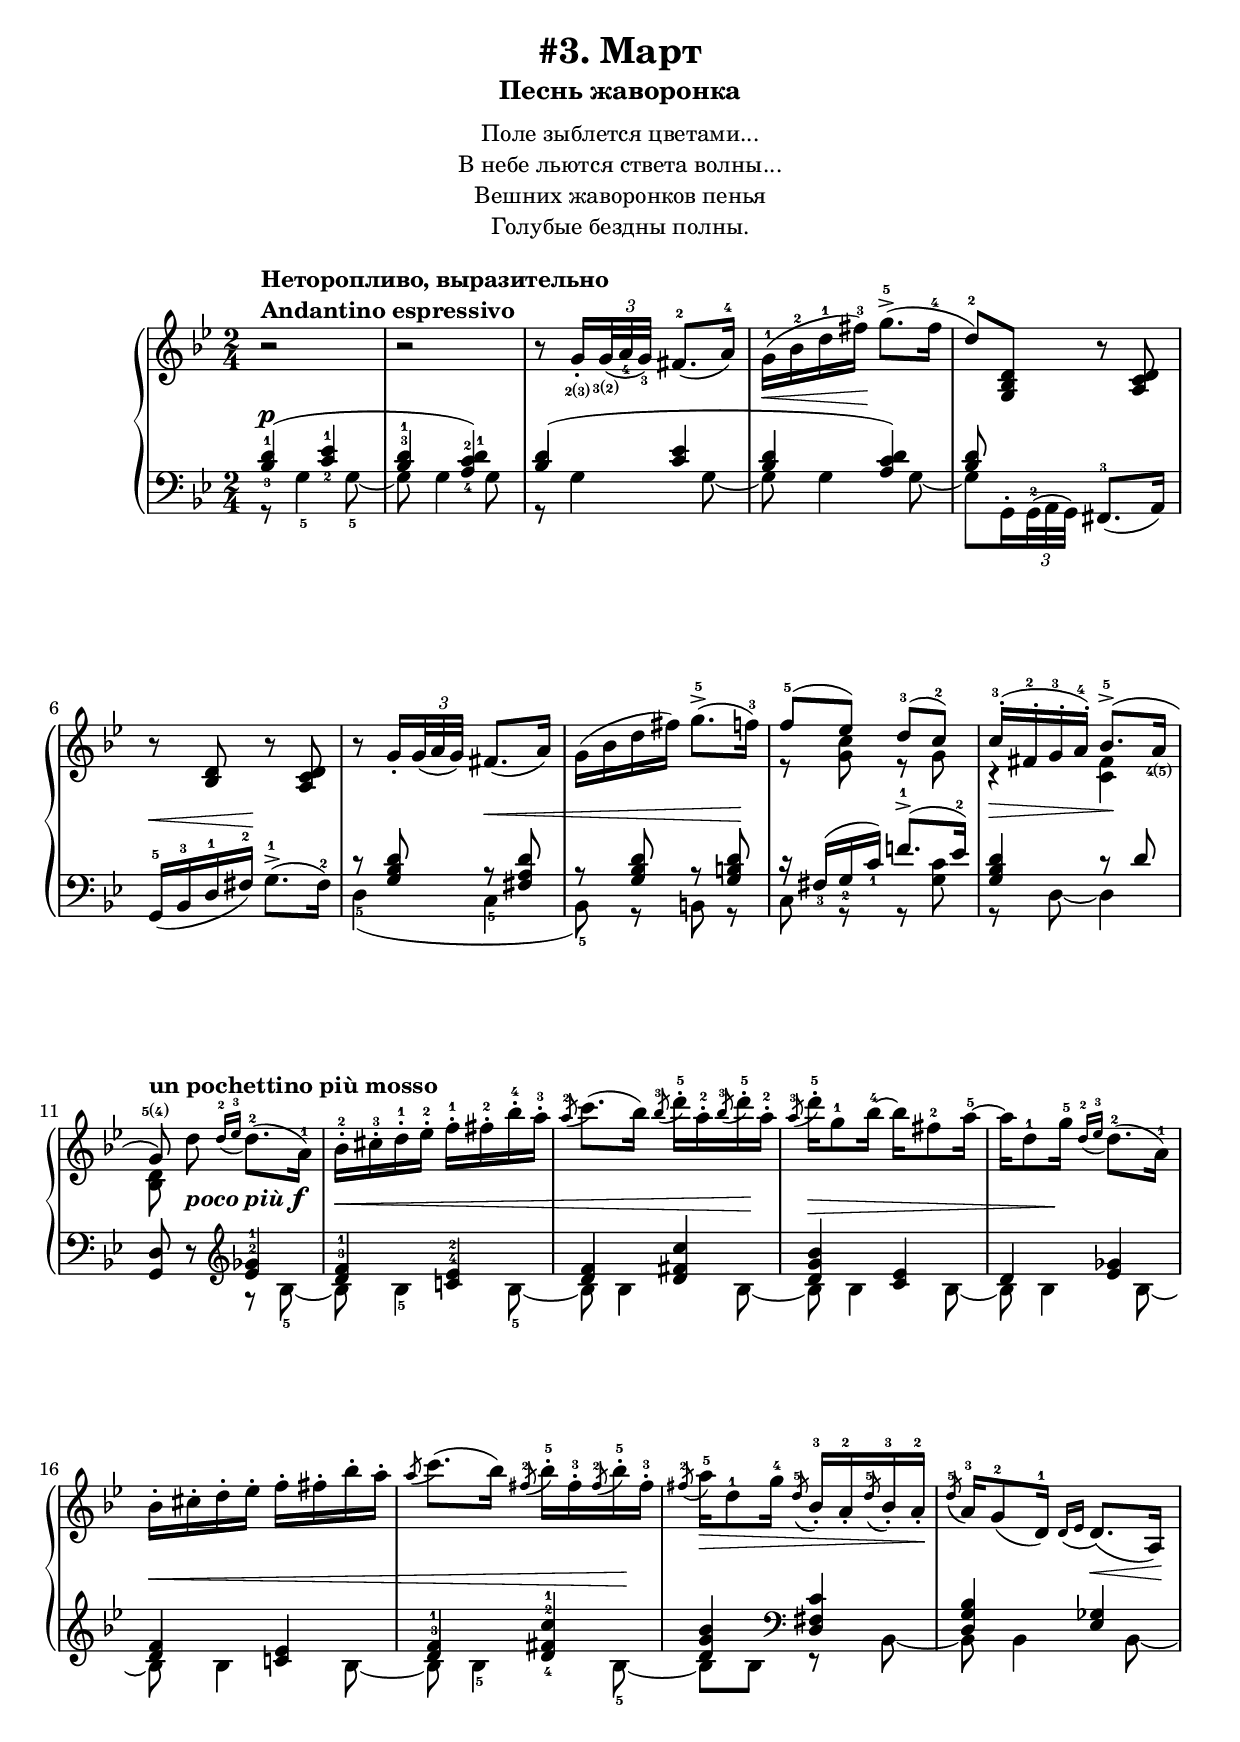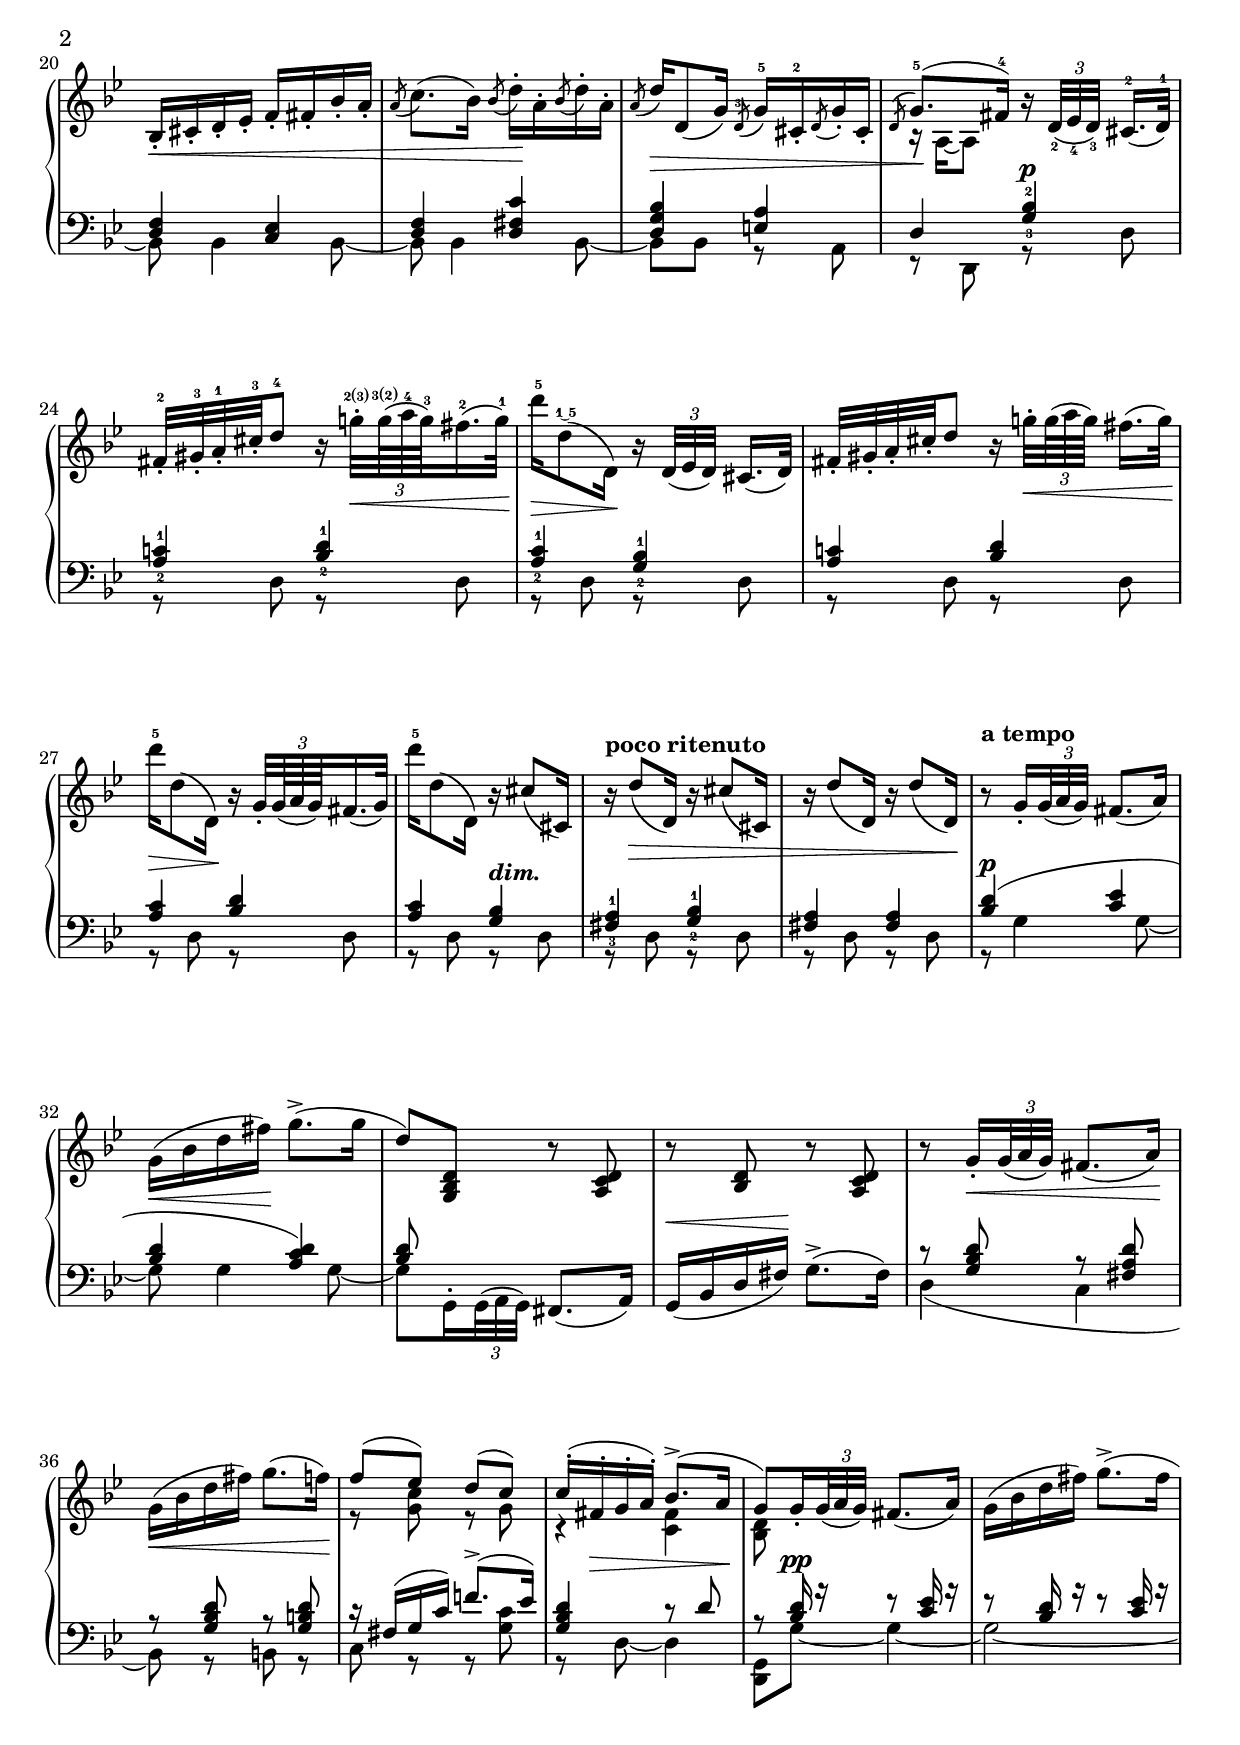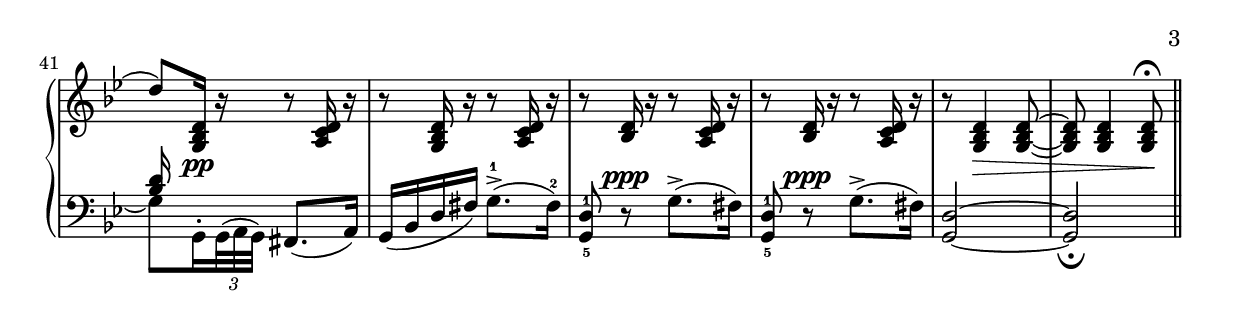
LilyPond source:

\version "2.18.2"
% vim:set ai ts=4 sw=4 sts=4 et :
\header {
    title="#3. Март"
    subtitle="Песнь жаворонка"
}
\markup {
    \fill-line {
        \center-column {
            \null
            \line { Поле зыблется цветами... }
            \line { В небе льются ствета волны... }
            \line { Вешних жаворонков пенья }
            \line { Голубые бездны полны. }
            \null
        }
    }
}

\new PianoStaff <<
    \new Staff <<
        \clef "treble"
        \key g \minor
        \time 2/4
        \new Voice {
            %\voiceOneStyle
            \relative c''{
                % --- 1
                \oneVoice
                \override Fingering.font-size = #-7
                \override TupletBracket.bracket-visibility = #'if-no-beam
                \override Fingering.staff-padding = #'()
                    r2
                    ^\markup {
                        \column {
                            \bold {
                                \line { Неторопливо, выразительно }
                                \line { Andantino espressivo }
                            }
                        }
                    } |
                % --- 2
                    r |
                % --- 3
                    r8
                    g16_.
                    _\finger \markup { \concat { 2(3) } }
                    \tuplet 3/2 {
                        <g>32
                        _\finger \markup { \concat { 3(2) } }
                        _( <a_4> <g_3> ) }
                    fis8.-2 _( a16-4 ) |
                % --- 4
                    g-1 ( \< bes-2 d-1 fis-3 ) \! g8.->-5 ( fis16-4 |
                % --- 5
                    d8-2 ) <g,, bes d>
                    r <a c d> | 
                % --- 6
                    r <bes d> r <a c d> |
                % --- 7
                    r
                    g'16_.
                    \tuplet 3/2 { g32 _( a g ) }
                    fis8. _( a16 ) |
                % --- 8
                    g ( bes d fis ) g8.->-5 ( f16-3 ) |
                % --- 9
                \voiceOne
                    f8-5 ( ees ) d-3( c-2 ) |
                % --- 10
                    c16-.-3 ( fis,-.-2 g-.-3 a-.-4 ) bes8.->-5 ( a16
                        _\finger \markup { \concat { 4(5) } }
                        | 
                % --- 11
                \autoBeamOff
                    g8
                    \finger \markup { \concat { 5(4) } }
                    )
                    ^\markup { \bold { un pochettino più mosso } }
                \oneVoice
                    d'
                    _\markup { \bold { \italic { poco più } } \dynamic f }
                \autoBeamOn
                    \grace { d16-2 _( ees-3 }
                    d8.-2 )( a16-1 ) |
                % --- 12
                    bes-.-2 cis-.-3 d-.-1 ees-.-2 f-.-1 fis-.-2 bes-.-4 a-.-3 |
                % --- 13
                    \acciaccatura a8-2
                    c8. ( bes16 )
                    \acciaccatura bes8-3
                    d16-.-5 a-.-2
                    \acciaccatura bes8-3
                    d16-.-5 a-.-2 |
                % --- 14
                    \acciaccatura a8-3
                    d16-.-5 g,8-1 bes16-4 ~ bes fis8-2 a16-5 ~ |
                % --- 15
                    a d,8-1 g16-5
                    \grace { d16-2 _( ees-3 }
                    d8.-2 ) ( a16-1 ) |
                % --- 16
                    bes16-. cis-. d-. ees-. f-. fis-. bes-. a-. |
                % --- 17
                    \acciaccatura a8
                    c8. ( bes16 )
                    \acciaccatura fis8-2
                    bes16-.-5 fis-.-3
                    \acciaccatura fis8-2
                    bes16-.-5 fis-.-3 |
                % --- 18
                    \acciaccatura fis8-2
                    a16-5 \> d,8-1 g16-4
                    \acciaccatura d8-5
                    bes16_.-3 a_.-2
                    \acciaccatura d8-5
                    bes16_.-3 a_.-2 \! |
                % --- 19
                    \acciaccatura d8-5
                    a16-3 g8-2 _( d16-1 )
                    \grace { d16 _( ees }
                    d8. ) \< _( a16 ) \! |
                % --- 20
                    bes_. \< cis_. d_. ees_. f_. fis_. bes_. a_. |
                % --- 21
                    \acciaccatura a8
                    c8. ( bes16 )
                    \acciaccatura bes8
                    d16-. \! a-.
                    \acciaccatura bes8
                    d16-. a-. |
                % --- 22
                    \acciaccatura a8
                    d16 \> d,8 ( g16 )
                    \acciaccatura d8-3
                    g16-5 cis,_.-2
                    \acciaccatura d8
                    g16_. cis,_. |
                % --- 23
                \voiceOne
                    \acciaccatura d8
                    g8.-5 ^( \! fis16-4 )
                \oneVoice
                    r
                    \tuplet 3/2 { d32_2 _( [ ees_4 d_3 ) ] }
                    cis16.-2 _( d32-1 ) | \break
                % --- 24
                    fis32-.-2 gis-.-3 a-.-1 cis-.-3 d8-4 r16 g!32-.
                        \finger \markup { \concat { 2(3) } }
                        \<
                    \tuplet 3/2 { g64
                        \finger \markup { \concat { 3(2) } }
                        ( a-4 g-3 ) }
                    fis16.-2 ( g32-1 ) \! |
                % --- 25
                    d'16-5 \> d,8
                        \finger \markup \tied-lyric #"1~5"
                        ( d,16 ) \! r
                    \tuplet 3/2 { d32 [ ( ees d ) ] }
                    cis16. ( d32 ) |
                % --- 26
                    fis32-. gis-. a-. cis-. d8 r16 g!32-. \< [
                    \tuplet 3/2 { g64 ( a g ) ] }
                    fis16. ( g32 ) \! | \break
                % --- 27
                    d'16-5 \> d,8 ( d,16 ) \! r g32-.
                    \tuplet 3/2 { g64 ( a g ) }
                    fis16. ( g32 ) |
                % --- 28
                    d''16-5 d,8 ( d,16 ) r cis'8 ( cis,16 ) |
                % --- 29
                    r
                    ^\markup { \bold { poco ritenuto } }
                    d'8 \> ( d,16 ) r cis'8 ( cis,16 ) |
                % --- 30
                    r d'8 ( d,16 ) r d'8 ( d,16 ) \! |
                % --- 31
                    r8
                    ^\markup { \bold { a tempo } }
                    g16-.
                    \tuplet 3/2 { g32 ( a g ) }
                    fis8. ( a16 ) | \break
                % --- 32
                    g \< ( bes d fis \! ) g8.-> ( g16 |
                % --- 33
                    d8 ) <g,, bes d> r <a c d> |
                % --- 34
                    r <bes d> r <a c d> |
                % --- 35
                    r g'16-. \<
                    \tuplet 3/2 { g32 ( a g ) }
                    fis8. ( a16 ) \! | \break
                % --- 36
                    g \< ( bes d fis ) g8. ( f16 ) \! |
                % --- 37
                \voiceOne
                    f8 ( ees ) d ( c ) |
                % --- 38
                    c16-. ( fis,-. \> g-. a-. )  bes8.-> ( a16 \! |
                % --- 39
                    g8 )
                \oneVoice
                    g16-.
                    \tuplet 3/2 { g32 ( a g ) }
                    fis8. ( a16 ) |
                % --- 40
                    g16 ( bes d fis ) g8.-> ( fis16 | \break
                % --- 41
                    d8 ) <g,, bes d>16 \pp r r8 <a c d>16 r |
                % --- 42
                    r8 <g bes d>16 r r8 <a c d>16 r |
                % --- 43
                    r8 <bes d>16 r r8 <a c d>16 r |
                % --- 44
                    r8 <bes d>16 r r8 <a c d>16 r |
                % --- 45
                    r8 <g bes d>4 \> <g bes d>8 ~ |
                % --- 46
                    <g bes d> <g bes d>4 <g bes d>8 \fermata \!
                \bar "||"
            }
        }
        \new Voice {
            \voiceTwo
            \relative c'{
                % --- 1..8
                    s2 | s | s | s | s | s | s | s |
                % --- 9
                    r8 <g' c> r g |
                % --- 10
                    r4 \> <fis c> \! |
                % --- 11
                    <bes, d>8 s4. |
                % --- 12..22
                    s2 | s | s | s | s | s | s | s | s | s | s |
                % --- 23
                    r16 a ~ a8 s4 |
                % --- 24..36
                    s2 | s | s | s | s | s | s | s | s | s | s | s | s |
                % --- 37
                    r8 <g' c> r g |
                % --- 38
                    r4 <c, fis> |
                % --- 39
                    <bes d>8
            }
        }
    >>
    \new Staff <<
        \clef "bass"
        \key g \minor
        \new Voice {
            \voiceOne
            %\voiceOneStyle
            \override Fingering.font-size = #-7
            \dynamicUp
            \relative c' {
                % --- 1
                \override Fingering.staff-padding = #'()
                    <bes-3 d-1>4 ( \p <c-2 ees-1> |
                % --- 2
                    <bes^3 d-1> <a-4 c-2 d-1> ) |
                % --- 3
                    <bes d> ( <c ees> |
                % --- 4
                    <bes d> <a c d> ) |
                % --- 5
                    <bes d>8 s
                \oneVoice
                    <fis,-3>8. ( a16 ) |
                % --- 6
                    g16-5 ( \< bes-3 d-1 fis-2 ) \! g8.-1-> ( fis16-2 ) |
                % --- 7
                \voiceOne
                    r8 <g bes d> r \< <fis a d> |
                % --- 8
                    r8 <g bes d> r <g b d> \! |
                % --- 9
                    r16 fis_3 ( g_2 c_1 ) f!8.^1-> ( ees16^2 ) |
                % --- 10
                    <g, bes d>4 r8 d' |
                % --- 11
                \oneVoice
                    <g,, d'> r
                \clef "treble"
                \voiceOne
                    <ees''^2 ges^1>4 |
                % --- 12
                    <d^3 f^1> <c!^4 ees^2> |
                % --- 13
                    <d f> <d fis c'> |
                % --- 14
                    <d g bes> <c ees> |
                % --- 15
                    d <ees ges> |
                % --- 16
                    <d f> <c! ees> |
                % --- 17
                    <d^3 f^1> <d-4 fis-2 c'-1> |
                % --- 18
                    <d g bes>
                \clef "bass"
                    <d, fis c'> |
                % --- 19
                    <d g bes> <ees ges> |
                % --- 20
                    <d f> <c ees> |
                % --- 21
                    <d f> <d fis c'> |
                % --- 22
                    <d g bes> <e a> |
                % --- 23
                    d <g-3 bes-2> \p |
                % --- 24
                    <a-2 c!-1> <bes-2 d-1> |
                % --- 25
                    <a-2 c-1> <g-2 bes-1> |
                % --- 26
                    <a c!> <bes d> |
                % --- 27
                    <a c> <bes d> |
                % --- 28
                    <a c> <g bes>
                    ^\markup { \bold { \italic { dim. } } } |
                % --- 29
                    <fis-3 a-1> <g-2 bes-1> |
                % --- 30
                    <fis a> <fis a> |
                % --- 31
                    <bes d> ( \p <c ees> |
                % --- 32
                    <bes d> <a c d> ) |
                % --- 33
                    <bes d>8 s
                \oneVoice
                    fis,8. ( a16 ) |
                % --- 34
                    g \< ( bes d fis \! ) g8.-> ( fis16 ) |
                % --- 35
                \voiceOne
                    r8 <g bes d> r <fis a d> |
                % --- 36
                    r <g bes d> r <g b d> |
                % --- 37
                    r16 fis ( g c ) f!8.-> ( ees16 ) |
                % --- 38
                    <g, bes d>4 r8 d'8 |
                % --- 39
                    r8 <bes d>16 \pp r r8 <c ees>16 r |
                % --- 40
                    r8 <bes d>16 r16 r8 <c ees>16 r |
                % --- 41
                    <bes d> s8.
                \oneVoice
                    fis,8. ( a16 ) |
                % --- 42
                    g ( bes d fis ) g8.-1-> ( fis16-2 ) |
                % --- 43
                    <g,-5 d'-1>8 r \ppp g'8.-> ( fis16 ) |
                % --- 44
                    <g,-5 d'-1>8 r \ppp g'8.-> ( fis16 ) |
                % --- 45
                    <g, d'>2 ~ |
                % --- 46
                    <g d'> _\fermata
                \bar "||"
            }
        }
        \new Voice {
            \voiceTwo
            \override Fingering.font-size = #-7
            \override TupletBracket.bracket-visibility = #'if-no-beam
            \dynamicUp
            \relative c' {
                % --- 1
                    r8 g4-5 g8-5 ~ |
                % --- 2
                    g g4 g8 |
                % --- 3
                    r g4 g8 ~ |
                % --- 4
                    g g4 g8 ~ |
                % --- 5
                \override Fingering.staff-padding = #'()
                    g8 g,16^.
                    \tuplet 3/2 { g32^2^( a g) }
                    s4 |
                % --- 6
                    s2 |
                % --- 7
                    d'4-5 ( c-5 |
                % --- 8
                    bes8-5 ) r b r |
                % --- 9
                    c r r <g' c> |
                % --- 10
                    r d ~ d4 |
                % --- 11
                    s4 r8 bes'8-5 ~ |
                % --- 12
                    bes \< bes4-5 bes8-5 ~ |
                % --- 13
                    bes bes4 bes8 \! ~ |
                % --- 14
                    bes \> bes4 bes8 ~ |
                % --- 15
                    bes bes4 \! bes8 ~ |
                % --- 16
                    bes \< bes4 bes8 ~ |
                % --- 17
                    bes bes4-5 bes8-5 \! ~ |
                % --- 18
                    bes bes r bes, ~ |
                % --- 19
                    bes bes4 bes8 ~ |
                % --- 20
                    bes bes4 bes8 ~ |
                % --- 21
                    bes bes4 bes8 ~ |
                % --- 22
                    bes bes r a |
                % --- 23
                    r d, r d' |
                % --- 24
                    r d r d |
                % --- 25
                    r d r d |
                % --- 26
                    r d r d |
                % --- 27
                    r d r d |
                % --- 28
                    r d r d |
                % --- 29
                    r d r d |
                % --- 30
                    r d r d |
                % --- 31
                    r g4 g8 ~ |
                % --- 32
                    g g4 g8 ~ |
                % --- 33
                    g g,16^.
                    \tuplet 3/2 { g32 ^( a g ) }
                    s4 |
                % --- 34
                    s2 |
                % --- 35
                    d'4 ( c |
                % --- 36
                    bes8 ) r b r |
                % --- 37
                    c r r <g' c> |
                % --- 38
                    r d ~ d4 |
                % --- 39
                    <g, d>8 g' ~ g4 ~ |
                % --- 40
                    g2 ~ |
                % --- 41
                    g8 g,16^.
                    \tuplet 3/2 { g32 ^( a g ) }
                    s4 |
            }
        }
    >>
>>

